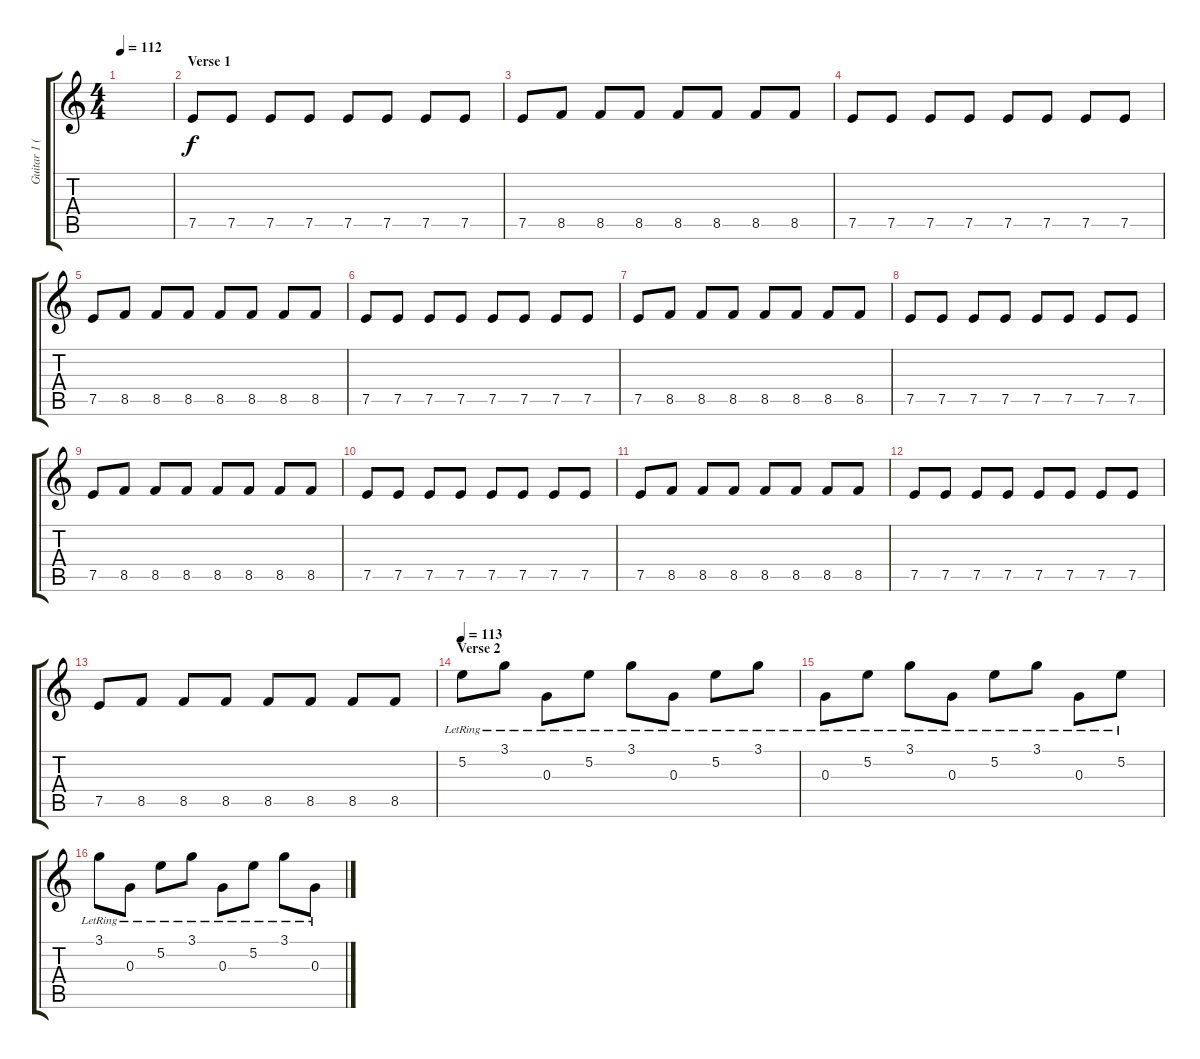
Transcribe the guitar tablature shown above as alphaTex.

\track ("Guitar 1 (Daniel)" "Guitar 1 (") {instrument acousticguitarnylon}
\staff {score tabs}
\tuning (E4 B3 G3 D3 A2 E2) {hide}
\ts (4 4)
\tempo 112
\clef g2
\ks c
|
\section ("" "Verse 1")
7.5.8 7.5.8 7.5.8 7.5.8 7.5.8 7.5.8 7.5.8 7.5.8 |
7.5.8 8.5.8 8.5.8 8.5.8 8.5.8 8.5.8 8.5.8 8.5.8 |
7.5.8 7.5.8 7.5.8 7.5.8 7.5.8 7.5.8 7.5.8 7.5.8 |
7.5.8 8.5.8 8.5.8 8.5.8 8.5.8 8.5.8 8.5.8 8.5.8 |
7.5.8 7.5.8 7.5.8 7.5.8 7.5.8 7.5.8 7.5.8 7.5.8 |
7.5.8 8.5.8 8.5.8 8.5.8 8.5.8 8.5.8 8.5.8 8.5.8 |
7.5.8 7.5.8 7.5.8 7.5.8 7.5.8 7.5.8 7.5.8 7.5.8 |
7.5.8 8.5.8 8.5.8 8.5.8 8.5.8 8.5.8 8.5.8 8.5.8 |
7.5.8 7.5.8 7.5.8 7.5.8 7.5.8 7.5.8 7.5.8 7.5.8 |
7.5.8 8.5.8 8.5.8 8.5.8 8.5.8 8.5.8 8.5.8 8.5.8 |
7.5.8 7.5.8 7.5.8 7.5.8 7.5.8 7.5.8 7.5.8 7.5.8 |
7.5.8 8.5.8 8.5.8 8.5.8 8.5.8 8.5.8 8.5.8 8.5.8 |
\section ("" "Verse 2")
\tempo 113
5.2{lr}.8{volume 16 balance 6 instrument acousticguitarsteel} 3.1{lr}.8 0.3{lr}.8 5.2{lr}.8 3.1{lr}.8 0.3{lr}.8 5.2{lr}.8 3.1{lr}.8 |
0.3{lr}.8 5.2{lr}.8 3.1{lr}.8 0.3{lr}.8 5.2{lr}.8 3.1{lr}.8 0.3{lr}.8 5.2{lr}.8 |
3.1{lr}.8 0.3{lr}.8 5.2{lr}.8 3.1{lr}.8 0.3{lr}.8 5.2{lr}.8 3.1{lr}.8 0.3{lr}.8
